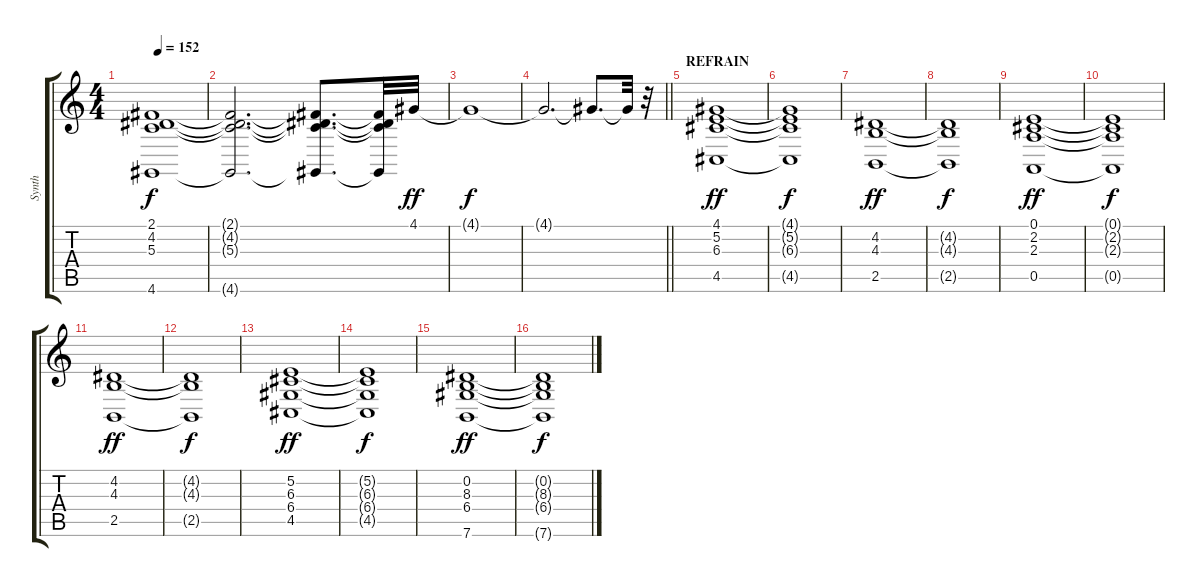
\track ("Synth" "Synth") {instrument pad2warm}
\staff {score tabs}
\tuning (E4 B3 G3 D3 A2 E2) {hide}
\ts (4 4)
\tempo 152
\clef g2
\ks c
(2.1{t} 4.2{t} 5.3{t} 4.6{t}).1{dy f} |
(2.1{t} 4.2{t} 5.3{t} 4.6{t}).2{d} (2.1{t} 4.2{t} 5.3{t} 4.6{t}).8{d} (2.1{t} 4.2{t} 5.3{t} 4.6{t}).32 4.1.32{dy ff} |
4.1{t}.1{dy f} |
\barLineRight lightlight
4.1{t}.2{d} 4.1{t}.8{d} 4.1{t}.32 r.32 |
\section ("" "REFRAIN")
(4.1 5.2 6.3 4.5).1{dy ff} |
(4.1{t} 5.2{t} 6.3{t} 4.5{t}).1{dy f} |
(4.2 4.3 2.5).1{dy ff} |
(4.2{t} 4.3{t} 2.5{t}).1{dy f} |
(0.1 2.2 2.3 0.5).1{dy ff} |
(0.1{t} 2.2{t} 2.3{t} 0.5{t}).1{dy f} |
(4.2 4.3 2.5).1{dy ff} |
(4.2{t} 4.3{t} 2.5{t}).1{dy f} |
(5.2 6.3 6.4 4.5).1{dy ff} |
(5.2{t} 6.3{t} 6.4{t} 4.5{t}).1{dy f} |
(0.2 8.3 6.4 7.6).1{dy ff} |
(0.2{t} 8.3{t} 6.4{t} 7.6{t}).1{dy f}
